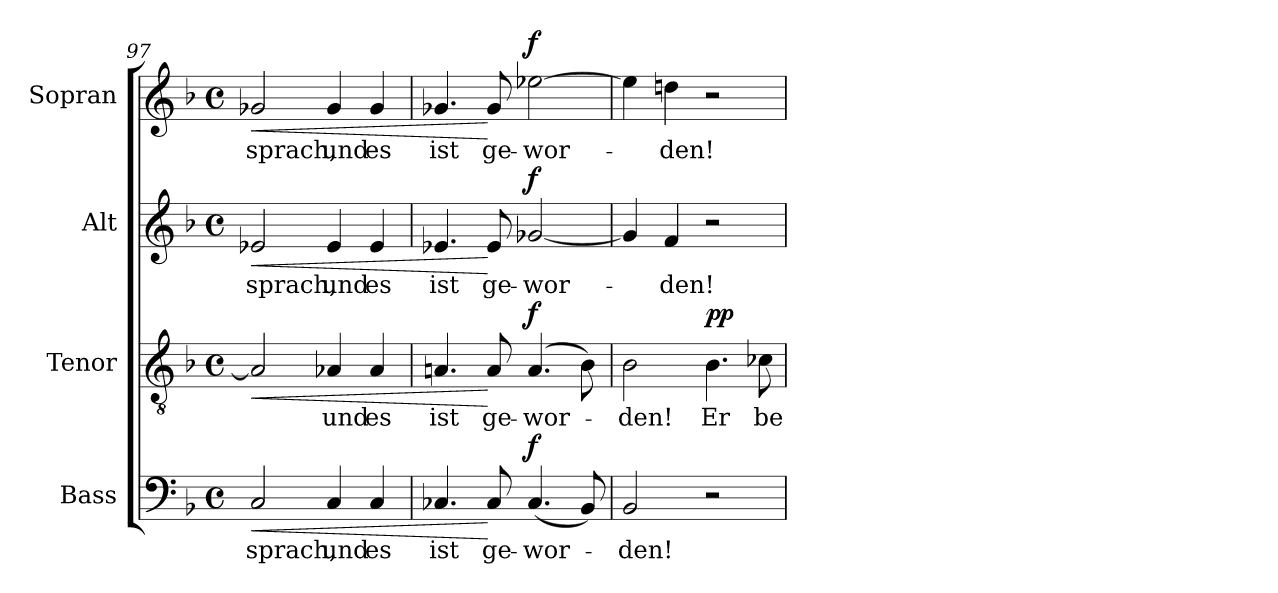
**kern	**text	**dynam	**kern	**text	**dynam	**kern	**text	**dynam	**kern	**text	**dynam
*part4	*part4	*part4	*part3	*part3	*part3	*part2	*part2	*part2	*part1	*part1	*part1
*staff4	*staff4	*staff4	*staff3	*staff3	*staff3	*staff2	*staff2	*staff2	*staff1	*staff1	*staff1
*I"Bass	*	*	*I"Tenor	*	*	*I"Alt	*	*	*I"Sopran	*	*
*I'B.	*	*	*I'T.	*	*	*I'A.	*	*	*I'S.	*	*
*clefF4	*	*	*clefGv2	*	*	*clefG2	*	*	*clefG2	*	*
*k[b-]	*	*	*k[b-]	*	*	*k[b-]	*	*	*k[b-]	*	*
*F:	*	*	*F:	*	*	*F:	*	*	*F:	*	*
*M4/4	*	*	*M4/4	*	*	*M4/4	*	*	*M4/4	*	*
*met(c)	*	*	*met(c)	*	*	*met(c)	*	*	*met(c)	*	*
=97	=97	=97	=97	=97	=97	=97	=97	=97	=97	=97	=97
!	!LO:LY:b	!LO:HP:b	!	!	!LO:HP:b	!	!LO:LY:b	!LO:HP:b	!	!LO:LY:b	!LO:HP:b
2C/	sprach,	<	2A-/]	.	<	2e-X/	sprach,	<	2g-X/	sprach,	<
!	!LO:LY:b	!	!	!LO:LY:b	!	!	!LO:LY:b	!	!	!LO:LY:b	!
4C/	und	.	4A-X/	und	.	4e-/	und	.	4g-/	und	.
!	!LO:LY:b	!	!	!LO:LY:b	!	!	!LO:LY:b	!	!	!LO:LY:b	!
4C/	es	.	4A-/	es	.	4e-/	es	.	4g-/	es	.
!!LO:LB:g=z
=98	=98	=98	=98	=98	=98	=98	=98	=98	=98	=98	=98
!	!LO:LY:b	!	!	!LO:LY:b	!	!	!LO:LY:b	!	!	!LO:LY:b	!
4.C-X/	ist	.	4.An/	ist	.	4.e-X/	ist	.	4.g-X/	ist	.
!	!LO:LY:b	!	!	!LO:LY:b	!	!	!LO:LY:b	!	!	!LO:LY:b	!
8C-/	ge-	[	8A/	ge-	[	8e-/	ge-	[	8g-/	ge-	[
!	!LO:LY:b	!LO:DY:a	!	!LO:LY:b	!LO:DY:a	!	!LO:LY:b	!LO:DY:a	!	!LO:LY:b	!LO:DY:a
(<4.C-/	-wor-	f	(4.A/	-wor-	f	[2g-X/	-wor-	f	[2ee-X\	-wor-	f
8BB-/)	.	.	8B-\)	.	.	.	.	.	.	.	.
=99	=99	=99	=99	=99	=99	=99	=99	=99	=99	=99	=99
!	!LO:LY:b	!	!	!LO:LY:b	!	!	!	!	!	!	!
2BB-/	-den!	.	2B-\	-den!	.	4g-/]	.	.	4ee-\]	.	.
!	!	!	!	!	!	!	!LO:LY:b	!	!	!LO:LY:b	!
.	.	.	.	.	.	4f/	-den!	.	4ddn\	-den!	.
!	!	!	!	!LO:LY:b	!LO:DY:a	!	!	!	!	!	!
2r	.	.	4.B-\	Er	pp	2r	.	.	2r	.	.
!	!	!	!	!LO:LY:b	!	!	!	!	!	!	!
.	.	.	8c-X\	be-	.	.	.	.	.	.	.
=	=	=	=	=	=	=	=	=	=	=	=
*-	*-	*-	*-	*-	*-	*-	*-	*-	*-	*-	*-
